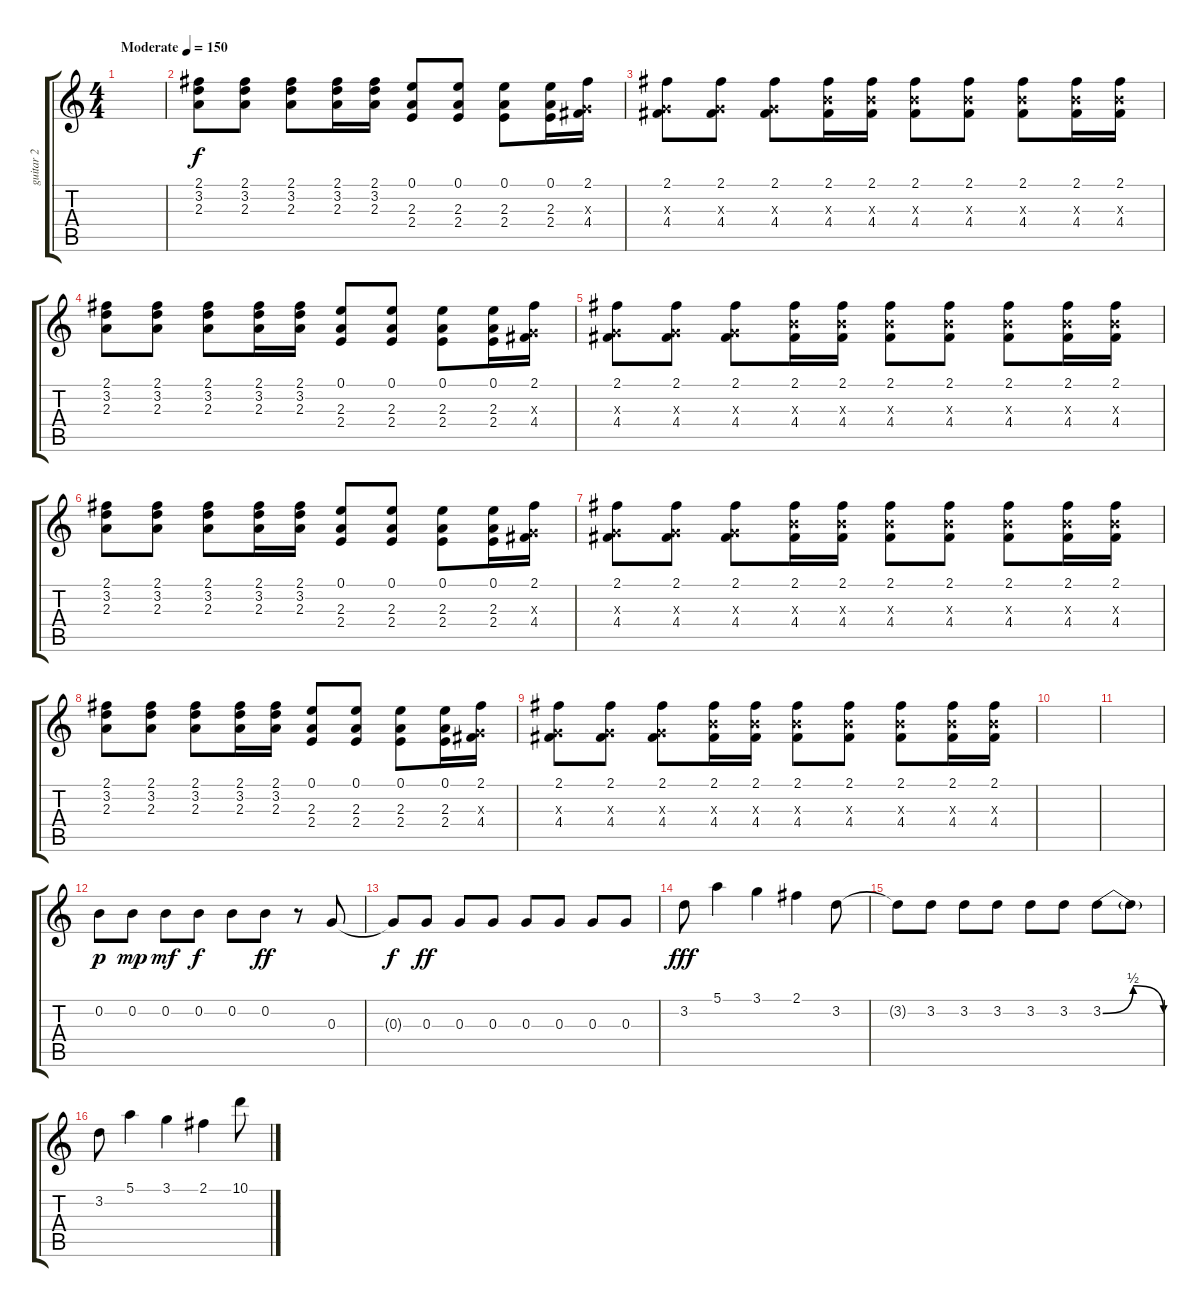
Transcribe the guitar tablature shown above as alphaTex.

\track ("guitar 2" "guitar 2") {instrument distortionguitar}
\staff {score tabs}
\tuning (E4 B3 G3 D3 A2 D2) {hide}
\ts (4 4)
\tempo (150 "Moderate")
\clef g2
\ks c
|
(2.1 3.2 2.3).8 (2.1 3.2 2.3).8 (2.1 3.2 2.3).8 (2.1 3.2 2.3).16 (2.1 3.2 2.3).16 (0.1 2.3 2.4).8 (0.1 2.3 2.4).8 (0.1 2.3 2.4).8 (0.1 2.3 2.4).16 (2.1 0.3{x} 4.4).16 |
(2.1 0.3{x} 4.4).8 (2.1 0.3{x} 4.4).8 (2.1 0.3{x} 4.4).8 (2.1 4.3{x} 4.4).16 (2.1 4.3{x} 4.4).16 (2.1 4.3{x} 4.4).8 (2.1 4.3{x} 4.4).8 (2.1 4.3{x} 4.4).8 (2.1 4.3{x} 4.4).16 (2.1 4.3{x} 4.4).16 |
(2.1 3.2 2.3).8 (2.1 3.2 2.3).8 (2.1 3.2 2.3).8 (2.1 3.2 2.3).16 (2.1 3.2 2.3).16 (0.1 2.3 2.4).8 (0.1 2.3 2.4).8 (0.1 2.3 2.4).8 (0.1 2.3 2.4).16 (2.1 0.3{x} 4.4).16 |
(2.1 0.3{x} 4.4).8 (2.1 0.3{x} 4.4).8 (2.1 0.3{x} 4.4).8 (2.1 4.3{x} 4.4).16 (2.1 4.3{x} 4.4).16 (2.1 4.3{x} 4.4).8 (2.1 4.3{x} 4.4).8 (2.1 4.3{x} 4.4).8 (2.1 4.3{x} 4.4).16 (2.1 4.3{x} 4.4).16 |
(2.1 3.2 2.3).8 (2.1 3.2 2.3).8 (2.1 3.2 2.3).8 (2.1 3.2 2.3).16 (2.1 3.2 2.3).16 (0.1 2.3 2.4).8 (0.1 2.3 2.4).8 (0.1 2.3 2.4).8 (0.1 2.3 2.4).16 (2.1 0.3{x} 4.4).16 |
(2.1 0.3{x} 4.4).8 (2.1 0.3{x} 4.4).8 (2.1 0.3{x} 4.4).8 (2.1 4.3{x} 4.4).16 (2.1 4.3{x} 4.4).16 (2.1 4.3{x} 4.4).8 (2.1 4.3{x} 4.4).8 (2.1 4.3{x} 4.4).8 (2.1 4.3{x} 4.4).16 (2.1 4.3{x} 4.4).16 |
(2.1 3.2 2.3).8 (2.1 3.2 2.3).8 (2.1 3.2 2.3).8 (2.1 3.2 2.3).16 (2.1 3.2 2.3).16 (0.1 2.3 2.4).8 (0.1 2.3 2.4).8 (0.1 2.3 2.4).8 (0.1 2.3 2.4).16 (2.1 0.3{x} 4.4).16 |
(2.1 0.3{x} 4.4).8 (2.1 0.3{x} 4.4).8 (2.1 0.3{x} 4.4).8 (2.1 4.3{x} 4.4).16 (2.1 4.3{x} 4.4).16 (2.1 4.3{x} 4.4).8 (2.1 4.3{x} 4.4).8 (2.1 4.3{x} 4.4).8 (2.1 4.3{x} 4.4).16 (2.1 4.3{x} 4.4).16 |
|
|
0.2.8{dy p} 0.2.8{dy mp} 0.2.8{dy mf} 0.2.8{dy f} 0.2.8 0.2.8{dy ff} r.8 0.3.8 |
0.3{t}.8{dy f} 0.3.8{dy ff} 0.3.8 0.3.8 0.3.8 0.3.8 0.3.8 0.3.8 |
3.2.8{dy fff} 5.1.4 3.1.4 2.1.4 3.2.8 |
3.2{t}.8 3.2.8 3.2.8 3.2.8 3.2.8 3.2.8 3.2{be (bendrelease 0 0 15 2 30 2 60 0)}.8 3.2{t}.8 |
3.2.8 5.1.4 3.1.4 2.1.4 10.1.8
